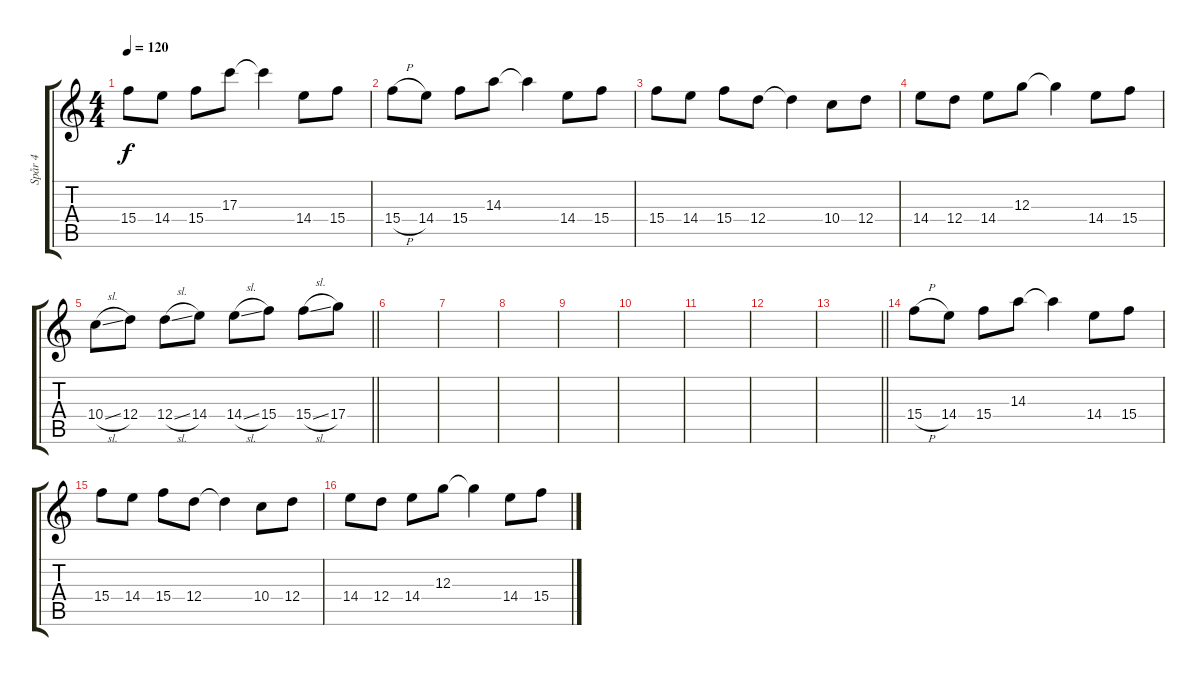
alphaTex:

\track ("Spår 4" "Spår 4") {instrument overdrivenguitar}
\staff {score tabs}
\tuning (E4 B3 G3 D3 A2 D2) {hide}
\ts (4 4)
\tempo 120
\clef g2
\ks c
15.4.8{dy f} 14.4.8 15.4.8 17.3.8 17.3{t}.4 14.4.8 15.4.8 |
15.4{h}.8 14.4.8 15.4.8 14.3.8 14.3{t}.4 14.4.8 15.4.8 |
15.4.8 14.4.8 15.4.8 12.4.8 12.4{t}.4 10.4.8 12.4.8 |
14.4.8 12.4.8 14.4.8 12.3.8 12.3{t}.4 14.4.8 15.4.8 |
\barLineRight lightlight
10.4{sl}.8 12.4.8 12.4{sl}.8 14.4.8 14.4{sl}.8 15.4.8 15.4{sl}.8 17.4.8 |
|
|
|
|
|
|
|
\barLineRight lightlight
|
15.4{h}.8 14.4.8 15.4.8 14.3.8 14.3{t}.4 14.4.8 15.4.8 |
15.4.8 14.4.8 15.4.8 12.4.8 12.4{t}.4 10.4.8 12.4.8 |
14.4.8 12.4.8 14.4.8 12.3.8 12.3{t}.4 14.4.8 15.4.8
